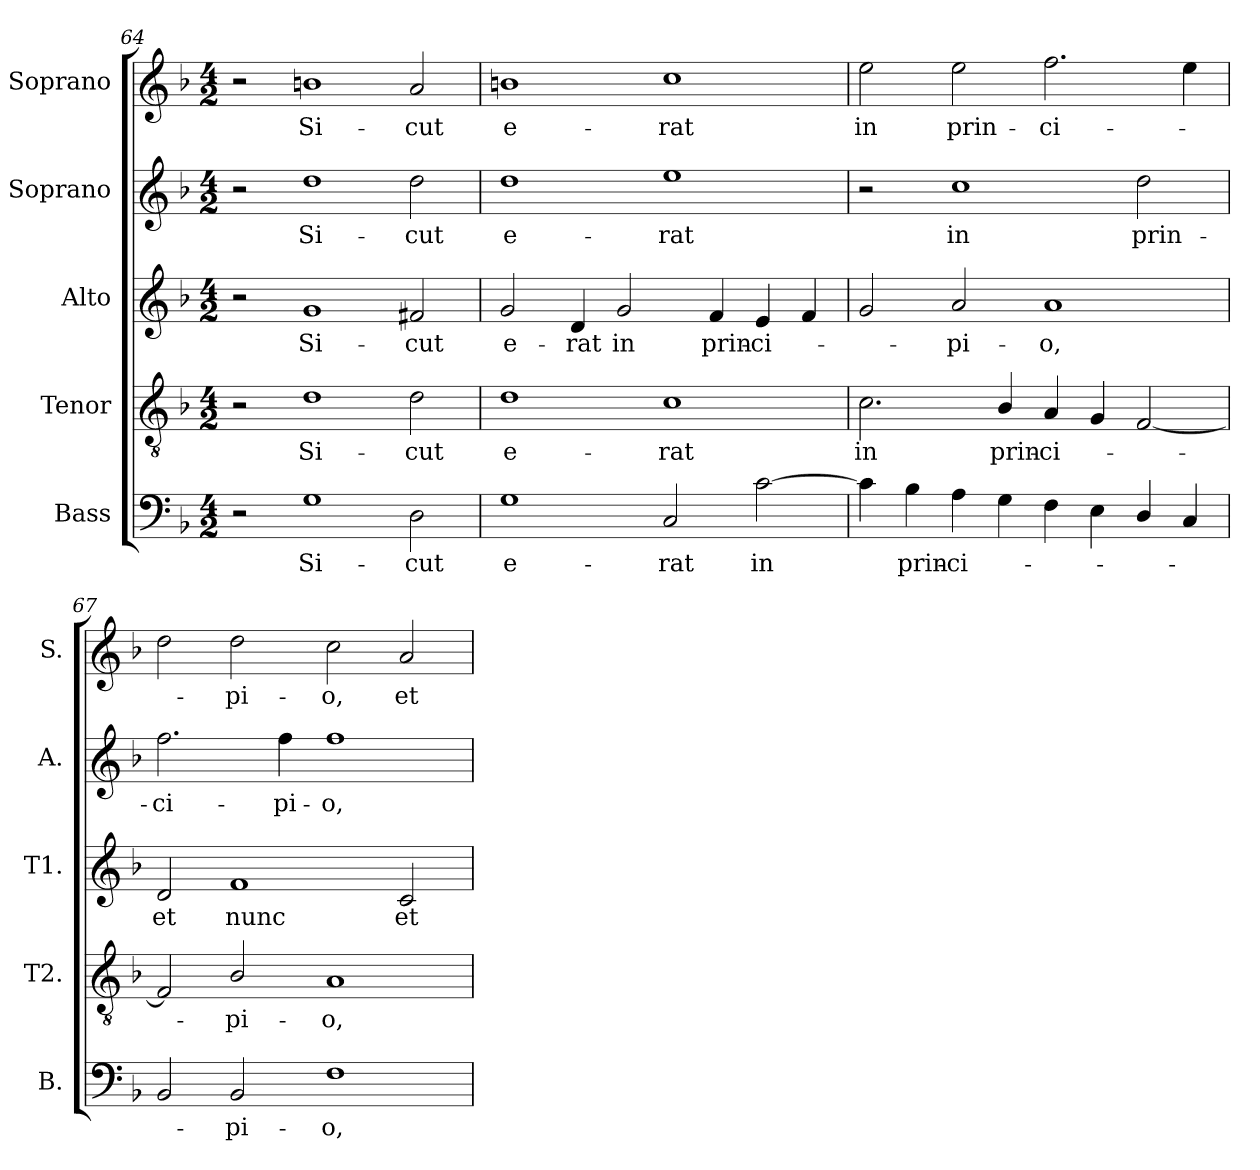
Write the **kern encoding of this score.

**kern	**text	**kern	**text	**kern	**text	**kern	**text	**kern	**text
*part5	*part5	*part4	*part4	*part3	*part3	*part2	*part2	*part1	*part1
*staff5	*staff5	*staff4	*staff4	*staff3	*staff3	*staff2	*staff2	*staff1	*staff1
*I"Bass	*	*I"Tenor	*	*I"Alto	*	*I"Soprano	*	*I"Soprano	*
*I'B.	*	*I'T2.	*	*I'T1.	*	*I'A.	*	*I'S.	*
*clefF4	*	*clefGv2	*	*clefG2	*	*clefG2	*	*clefG2	*
*	*	*ITrd7c12	*	*	*	*	*	*	*
*k[b-]	*	*k[b-]	*	*k[b-]	*	*k[b-]	*	*k[b-]	*
*F:	*	*F:	*	*F:	*	*F:	*	*F:	*
*M4/2	*	*M4/2	*	*M4/2	*	*M4/2	*	*M4/2	*
=64	=64	=64	=64	=64	=64	=64	=64	=64	=64
2r	.	2r	.	2r	.	2r	.	2r	.
!	!LO:LY:b:color=#000000	!	!	!	!	!	!	!	!
!	!	!	!LO:LY:b:color=#000000	!	!	!	!	!	!
!	!	!	!	!	!LO:LY:b:color=#000000	!	!	!	!
!	!	!	!	!	!	!	!LO:LY:b:color=#000000	!	!
!	!	!	!	!	!	!	!	!	!LO:LY:b:color=#000000
1Gi	Si-	1Di	Si-	1gi	Si-	1ddi	Si-	1bni	Si-
!	!LO:LY:b:color=#000000	!	!	!	!	!	!	!	!
!	!	!	!LO:LY:b:color=#000000	!	!	!	!	!	!
!	!	!	!	!	!LO:LY:b:color=#000000	!	!	!	!
!	!	!	!	!	!	!	!LO:LY:b:color=#000000	!	!
!	!	!	!	!	!	!	!	!	!LO:LY:b:color=#000000
2Di\	-cut	2Di\	-cut	2f#Xi/	-cut	2ddi\	-cut	2ai/	-cut
!!LO:PB:g=z
=65	=65	=65	=65	=65	=65	=65	=65	=65	=65
!	!LO:LY:b:color=#000000	!	!	!	!	!	!	!	!
!	!	!	!LO:LY:b:color=#000000	!	!	!	!	!	!
!	!	!	!	!	!LO:LY:b:color=#000000	!	!	!	!
!	!	!	!	!	!	!	!LO:LY:b:color=#000000	!	!
!	!	!	!	!	!	!	!	!	!LO:LY:b:color=#000000
1Gi	e-	1Di	e-	2gi/	e-	1ddi	e-	1bni	e-
!	!	!	!	!	!LO:LY:b:color=#000000	!	!	!	!
.	.	.	.	4di/	-rat	.	.	.	.
!	!	!	!	!	!LO:LY:b:color=#000000	!	!	!	!
.	.	.	.	2gi/	in	.	.	.	.
!	!LO:LY:b:color=#000000	!	!	!	!	!	!	!	!
!	!	!	!LO:LY:b:color=#000000	!	!	!	!	!	!
!	!	!	!	!	!	!	!LO:LY:b:color=#000000	!	!
!	!	!	!	!	!	!	!	!	!LO:LY:b:color=#000000
2Ci/	-rat	1Ci	-rat	.	.	1eei	-rat	1cci	-rat
!	!	!	!	!	!LO:LY:b:color=#000000	!	!	!	!
.	.	.	.	4fi/	prin-	.	.	.	.
!	!LO:LY:b:color=#000000	!	!	!	!	!	!	!	!
!	!	!	!	!	!LO:LY:b:color=#000000	!	!	!	!
[2ci\	in	.	.	4ei/	-ci-	.	.	.	.
.	.	.	.	4fi/	.	.	.	.	.
=66	=66	=66	=66	=66	=66	=66	=66	=66	=66
!	!	!	!LO:LY:b:color=#000000	!	!	!	!	!	!
!	!	!	!	!	!	!	!	!	!LO:LY:b:color=#000000
4ci\]	.	2.Ci\	in	2gi/	.	2r	.	2eei\	in
!	!LO:LY:b:color=#000000	!	!	!	!	!	!	!	!
4B-i\	prin-	.	.	.	.	.	.	.	.
!	!LO:LY:b:color=#000000	!	!	!	!	!	!	!	!
!	!	!	!	!	!LO:LY:b:color=#000000	!	!	!	!
!	!	!	!	!	!	!	!LO:LY:b:color=#000000	!	!
!	!	!	!	!	!	!	!	!	!LO:LY:b:color=#000000
4Ai\	-ci-	.	.	2ai/	-pi-	1cci	in	2eei\	prin-
!	!	!	!LO:LY:b:color=#000000	!	!	!	!	!	!
4Gi\	.	4BB-i/	prin-	.	.	.	.	.	.
!	!	!	!LO:LY:b:color=#000000	!	!	!	!	!	!
!	!	!	!	!	!LO:LY:b:color=#000000	!	!	!	!
!	!	!	!	!	!	!	!	!	!LO:LY:b:color=#000000
4Fi\	.	4AAi/	-ci-	1ai	-o,	.	.	2.ffi\	-ci-
4Ei\	.	4GGi/	.	.	.	.	.	.	.
!	!	!	!	!	!	!	!LO:LY:b:color=#000000	!	!
4Di/	.	[2FFi/	.	.	.	2ddi\	prin-	.	.
4Ci/	.	.	.	.	.	.	.	4eei\	.
=67	=67	=67	=67	=67	=67	=67	=67	=67	=67
!	!	!	!	!	!LO:LY:b:color=#000000	!	!	!	!
!	!	!	!	!	!	!	!LO:LY:b:color=#000000	!	!
2BB-i/	.	2FFi/]	.	2di/	et	2.ffi\	-ci-	2ddi\	.
!	!LO:LY:b:color=#000000	!	!	!	!	!	!	!	!
!	!	!	!LO:LY:b:color=#000000	!	!	!	!	!	!
!	!	!	!	!	!LO:LY:b:color=#000000	!	!	!	!
!	!	!	!	!	!	!	!	!	!LO:LY:b:color=#000000
2BB-i/	-pi-	2BB-i/	-pi-	1fi	nunc	.	.	2ddi\	-pi-
!	!	!	!	!	!	!	!LO:LY:b:color=#000000	!	!
.	.	.	.	.	.	4ffi\	-pi-	.	.
!	!LO:LY:b:color=#000000	!	!	!	!	!	!	!	!
!	!	!	!LO:LY:b:color=#000000	!	!	!	!	!	!
!	!	!	!	!	!	!	!LO:LY:b:color=#000000	!	!
!	!	!	!	!	!	!	!	!	!LO:LY:b:color=#000000
1Fi	-o,	1AAi	-o,	.	.	1ffi	-o,	2cci\	-o,
!	!	!	!	!	!LO:LY:b:color=#000000	!	!	!	!
!	!	!	!	!	!	!	!	!	!LO:LY:b:color=#000000
.	.	.	.	2ci/	et	.	.	2ai/	et
=	=	=	=	=	=	=	=	=	=
*-	*-	*-	*-	*-	*-	*-	*-	*-	*-
